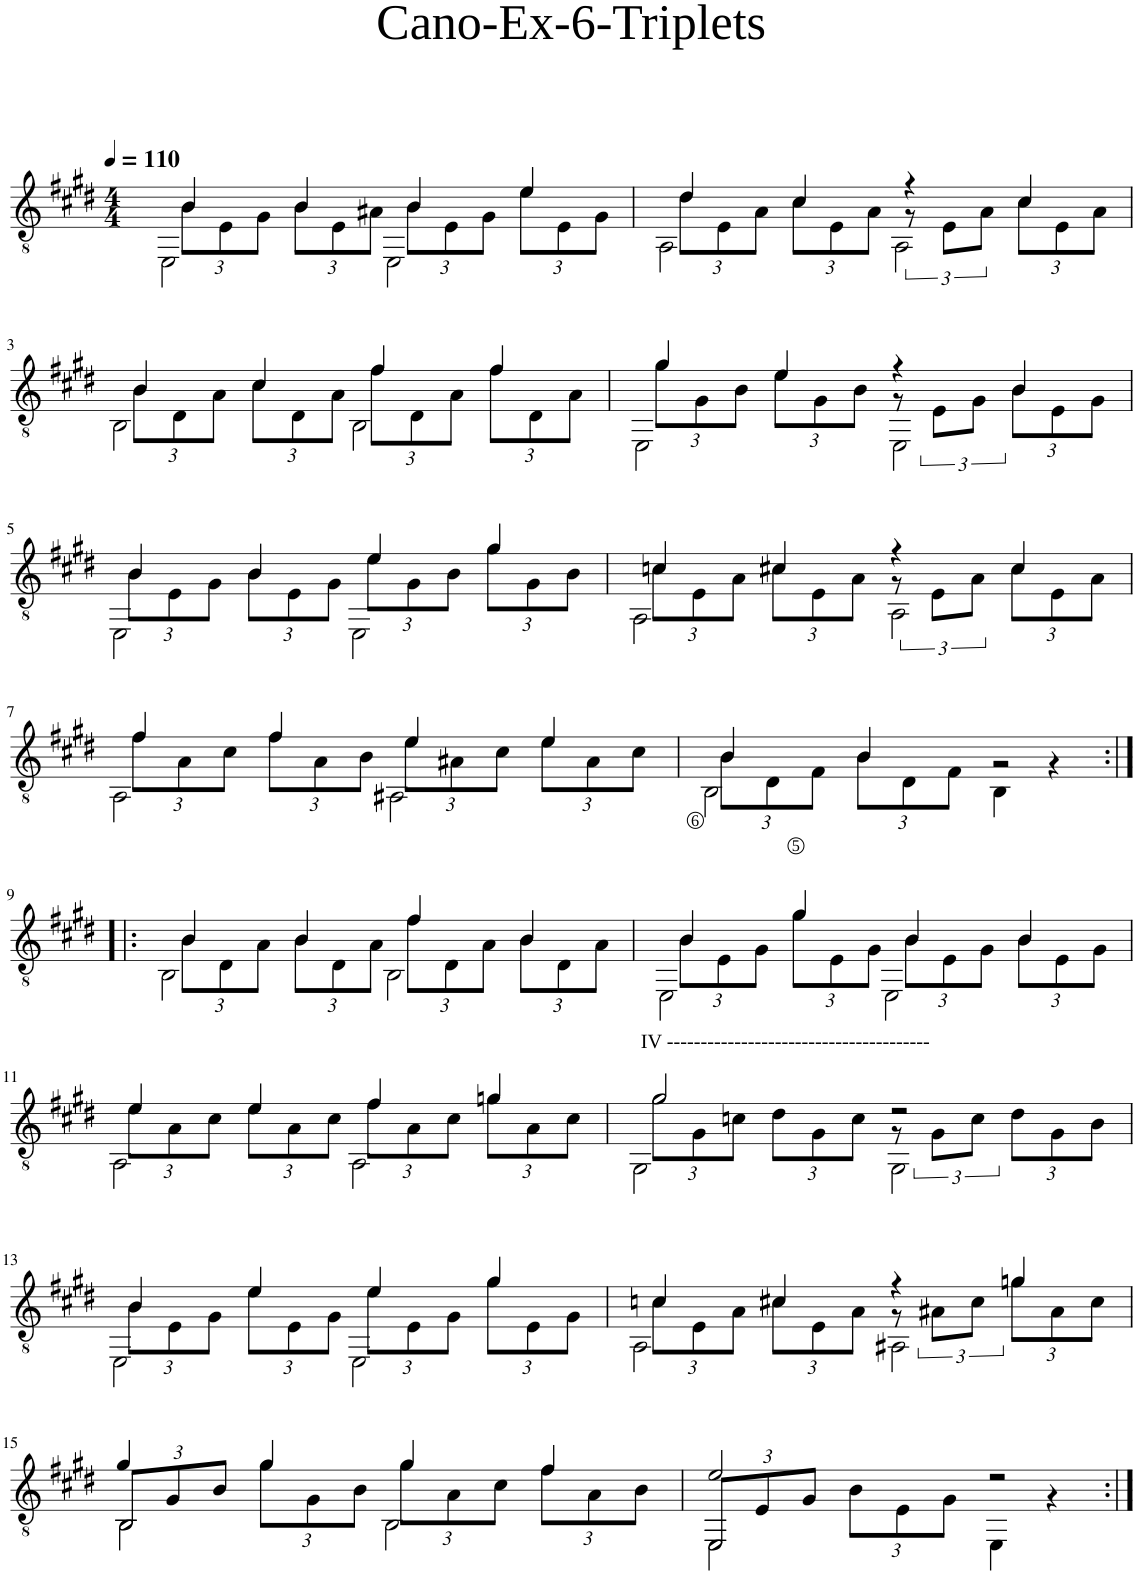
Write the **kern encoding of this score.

**kern
*part1
*staff1
*I"Guitar
*clefGv2
*k[f#c#g#d#]
*M4/4
*MM110
=1
*^
*	*Xbrackettup
*	*^
4B/	12B\L	2EE\
.	12E\	.
.	12G#\J	.
4B/	12B\L	.
.	12E\	.
.	12A#X\J	.
4B/	12B\L	2EE\
.	12E\	.
.	12G#\J	.
4e/	12e\L	.
.	12E\	.
.	12G#\J	.
=2	=2	=2
4d#/	12d#\L	2AA\
.	12E\	.
.	12A\J	.
4c#/	12c#\L	.
.	12E\	.
.	12A\J	.
*	*brackettup	*
4r	12r	2AA\
.	12E\L	.
.	12A\J	.
*	*Xbrackettup	*
4c#/	12c#\L	.
.	12E\	.
.	12A\J	.
!!LO:LB:g=z	!!	!!
=3	=3	=3
4B/	12B\L	2BB\
.	12D#\	.
.	12A\J	.
4c#/	12c#\L	.
.	12D#\	.
.	12A\J	.
4f#/	12f#\L	2BB\
.	12D#\	.
.	12A\J	.
4f#/	12f#\L	.
.	12D#\	.
.	12A\J	.
=4	=4	=4
4g#/	12g#\L	2EE\
.	12G#\	.
.	12B\J	.
4e/	12e\L	.
.	12G#\	.
.	12B\J	.
*	*brackettup	*
4r	12r	2EE\
.	12E\L	.
.	12G#\J	.
*	*Xbrackettup	*
4B/	12B\L	.
.	12E\	.
.	12G#\J	.
!!LO:LB:g=z	!!	!!
=5	=5	=5
4B/	12B\L	2EE\
.	12E\	.
.	12G#\J	.
4B/	12B\L	.
.	12E\	.
.	12G#\J	.
4e/	12e\L	2EE\
.	12G#\	.
.	12B\J	.
4g#/	12g#\L	.
.	12G#\	.
.	12B\J	.
=6	=6	=6
4cn/	12c\L	2AA\
.	12E\	.
.	12A\J	.
4c#X/	12c#\L	.
.	12E\	.
.	12A\J	.
*	*brackettup	*
4r	12r	2AA\
.	12E\L	.
.	12A\J	.
*	*Xbrackettup	*
4c#/	12c#\L	.
.	12E\	.
.	12A\J	.
!!LO:LB:g=z	!!	!!
=7	=7	=7
4f#/	12f#\L	2AA\
.	12A\	.
.	12c#\J	.
4f#/	12f#\L	.
.	12A\	.
.	12B\J	.
4e/	12e\L	2AA#X\
.	12A#X\	.
.	12c#\J	.
4e/	12e\L	.
.	12A#\	.
.	12c#\J	.
=8	=8	=8
4B/	12B\L	2BB<\
.	12D#<\	.
.	12F#\J	.
4B/	12B\L	.
.	12D#\	.
.	12F#\J	.
2ryy	2r	4BB\
.	.	4r
!!LO:LB:g=z	!!	!!
=9:|!|:	=9:|!|:	=9:|!|:
4B/	12B\L	2BB\
.	12D#\	.
.	12A\J	.
4B/	12B\L	.
.	12D#\	.
.	12A\J	.
4f#/	12f#\L	2BB\
.	12D#\	.
.	12A\J	.
4B/	12B\L	.
.	12D#\	.
.	12A\J	.
=10	=10	=10
4B/	12B\L	2EE\
.	12E\	.
.	12G#\J	.
4g#/	12g#\L	.
.	12E\	.
.	12G#\J	.
4B/	12B\L	2EE\
.	12E\	.
.	12G#\J	.
4B/	12B\L	.
.	12E\	.
.	12G#\J	.
!!LO:LB:g=z	!!	!!
=11	=11	=11
4e/	12e\L	2AA\
.	12A\	.
.	12c#\J	.
4e/	12e\L	.
.	12A\	.
.	12c#\J	.
4f#/	12f#\L	2AA\
.	12A\	.
.	12c#\J	.
4gn/	12g\L	.
.	12A\	.
.	12c#\J	.
=12	=12	=12
!LO:TX:a:t=IV ---------------------------------------	!	!
!	!LO:N:head=open	!
2g#/	12g#\L	2GG#\
.	12G#\	.
.	12cn\J	.
.	12d#\L	.
.	12G#\	.
.	12c\J	.
*	*brackettup	*
2r	12r	2GG#\
.	12G#\L	.
.	12c\J	.
*	*Xbrackettup	*
.	12d#\L	.
.	12G#\	.
.	12B\J	.
!!LO:LB:g=z	!!	!!
=13	=13	=13
4B/	12B\L	2EE\
.	12E\	.
.	12G#\J	.
4e/	12e\L	.
.	12E\	.
.	12G#\J	.
4e/	12e\L	2EE\
.	12E\	.
.	12G#\J	.
4g#/	12g#\L	.
.	12E\	.
.	12G#\J	.
=14	=14	=14
4cn/	12c\L	2AA\
.	12E\	.
.	12A\J	.
4c#X/	12c#\L	.
.	12E\	.
.	12A\J	.
*	*brackettup	*
4r	12r	2AA#X\
.	12A#X\L	.
.	12c#\J	.
*	*Xbrackettup	*
4gn/	12g\L	.
.	12A#\	.
.	12c#\J	.
!!LO:LB:g=z	!!	!!
=15	=15	=15
!	!LO:N:head=open	!
4g#/	12BB/L	2BB\
.	12G#/	.
.	12B/J	.
4g#/	12g#\L	.
.	12G#\	.
.	12B\J	.
4g#/	12g#\L	2BB\
.	12A\	.
.	12c#\J	.
4f#/	12f#\L	.
.	12A\	.
.	12B\J	.
=16	=16	=16
!	!LO:N:head=open	!
2e/	12EE/L	2EE\
.	12E/	.
.	12G#/J	.
.	12B\L	.
.	12E\	.
.	12G#\J	.
2r	4EE\	2ryy
.	4r	.
*v	*v	*v
=:|!
*-
